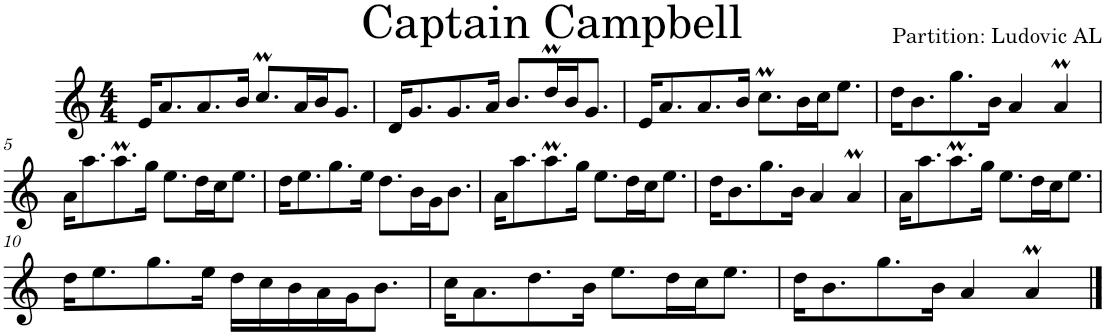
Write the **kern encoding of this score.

**kern
*part1
*staff1
*I"Violon
*I'Vln.
*clefG2
*k[]
*M4/4
=1
16e/KL
8.a/
8.a/
16b/Jk
8.ccM/L
16a/L
16b/J
8.g/J
=2
16d/KL
8.g/
8.g/
16a/Jk
8.b/L
16ddM/L
16b/J
8.g/J
=3
16e/KL
8.a/
8.a/
16b/Jk
8.ccM\L
16b\L
16cc\J
8.ee\J
=4
16dd\KL
8.b\
8.gg\
16b\Jk
4a/
4aM/
!!LO:LB:g=z
=5
16a\KL
8.aa\
8.aaM\
16gg\Jk
8.ee\L
16dd\L
16cc\J
8.ee\J
=6
16dd\KL
8.ee\
8.gg\
16ee\Jk
8.dd\L
16b\L
16g\J
8.b\J
=7
16a\KL
8.aa\
8.aaM\
16gg\Jk
8.ee\L
16dd\L
16cc\J
8.ee\J
=8
16dd\KL
8.b\
8.gg\
16b\Jk
4a/
4aM/
=9
16a\KL
8.aa\
8.aaM\
16gg\Jk
8.ee\L
16dd\L
16cc\J
8.ee\J
!!LO:LB:g=z
=10
16dd\KL
8.ee\
8.gg\
16ee\Jk
16dd\LL
16cc\
16b\
16a\
16g\J
8.b\J
=11
16cc\KL
8.a\
8.dd\
16b\Jk
8.ee\L
16dd\L
16cc\J
8.ee\J
=12
16dd\KL
8.b\
8.gg\
16b\Jk
4a/
4aM/
==
*-
